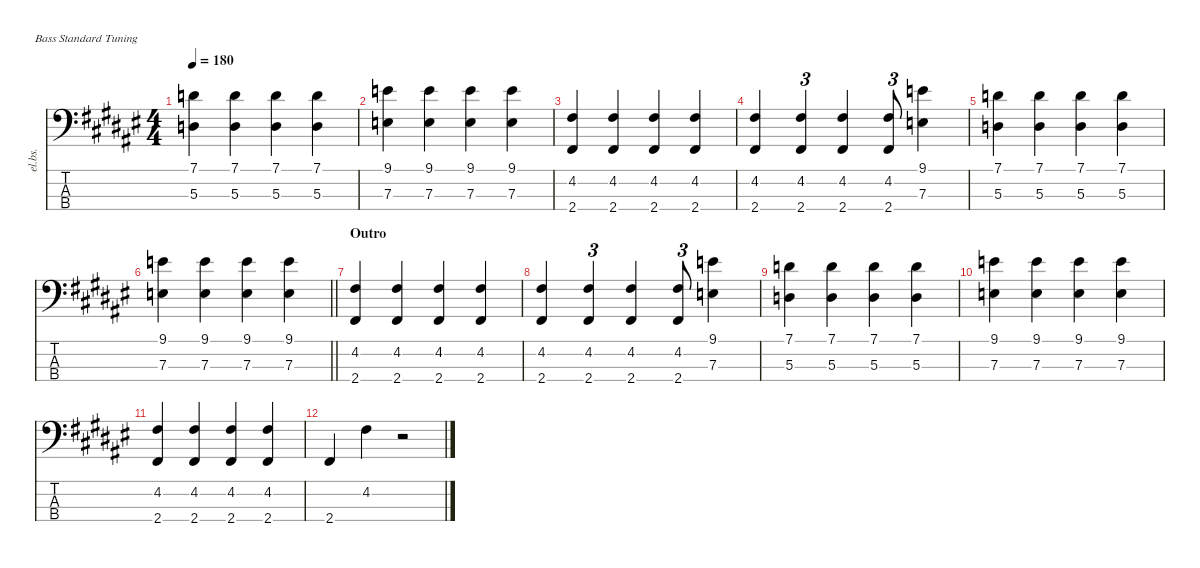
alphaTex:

\defaultSystemsLayout 4
\hideDynamics
\bracketExtendMode nobrackets
\otherSystemsTrackNameOrientation horizontal
\track ("Slap Bass" "el.bs.") {defaultSystemsLayout 4 instrument slapbass1}
\staff {score tabs}
\tuning (G2 D2 A1 E1)
\ts (4 4)
\tempo 180
\clef f4
\ks f#
(7.1{acc forcenatural} 5.3{acc forcenatural}).4{dy f beam Down} (7.1{acc forcenatural} 5.3{acc forcenatural}).4{beam Down} (7.1{acc forcenatural} 5.3{acc forcenatural}).4{beam Down} (7.1{acc forcenatural} 5.3{acc forcenatural}).4{beam Down} |
(9.1{acc forcenatural} 7.3{acc forcenatural}).4{beam Down} (9.1{acc forcenatural} 7.3{acc forcenatural}).4{beam Down} (9.1{acc forcenatural} 7.3{acc forcenatural}).4{beam Down} (9.1{acc forcenatural} 7.3{acc forcenatural}).4{beam Down} |
(4.2{acc #} 2.4{acc #}).4{beam Up} (4.2{acc #} 2.4{acc #}).4{beam Up} (4.2{acc #} 2.4{acc #}).4{beam Up} (4.2{acc #} 2.4{acc #}).4{beam Up} |
(4.2{acc #} 2.4{acc #}).4{beam Up} (4.2{acc #} 2.4{acc #}).4{tu (3 2) beam Up} (4.2{acc #} 2.4{acc #}).4{beam Up} (4.2{acc #} 2.4{acc #}).8{tu (3 2) beam Up} (9.1{acc forcenatural} 7.3{acc forcenatural}).4{beam Down} |
(7.1{acc forcenatural} 5.3{acc forcenatural}).4{beam Down} (7.1{acc forcenatural} 5.3{acc forcenatural}).4{beam Down} (7.1{acc forcenatural} 5.3{acc forcenatural}).4{beam Down} (7.1{acc forcenatural} 5.3{acc forcenatural}).4{beam Down} |
\barLineRight lightlight
(9.1{acc forcenatural} 7.3{acc forcenatural}).4{beam Down} (9.1{acc forcenatural} 7.3{acc forcenatural}).4{beam Down} (9.1{acc forcenatural} 7.3{acc forcenatural}).4{beam Down} (9.1{acc forcenatural} 7.3{acc forcenatural}).4{beam Down} |
\section ("" "Outro")
(4.2{acc #} 2.4{acc #}).4{beam Up} (4.2{acc #} 2.4{acc #}).4{beam Up} (4.2{acc #} 2.4{acc #}).4{beam Up} (4.2{acc #} 2.4{acc #}).4{beam Up} |
(4.2{acc #} 2.4{acc #}).4{beam Up} (4.2{acc #} 2.4{acc #}).4{tu (3 2) beam Up} (4.2{acc #} 2.4{acc #}).4{beam Up} (4.2{acc #} 2.4{acc #}).8{tu (3 2) beam Up} (9.1{acc forcenatural} 7.3{acc forcenatural}).4{beam Down} |
(7.1{acc forcenatural} 5.3{acc forcenatural}).4{beam Down} (7.1{acc forcenatural} 5.3{acc forcenatural}).4{beam Down} (7.1{acc forcenatural} 5.3{acc forcenatural}).4{beam Down} (7.1{acc forcenatural} 5.3{acc forcenatural}).4{beam Down} |
(9.1{acc forcenatural} 7.3{acc forcenatural}).4{beam Down} (9.1{acc forcenatural} 7.3{acc forcenatural}).4{beam Down} (9.1{acc forcenatural} 7.3{acc forcenatural}).4{beam Down} (9.1{acc forcenatural} 7.3{acc forcenatural}).4{beam Down} |
(4.2{acc #} 2.4{acc #}).4{beam Up} (4.2{acc #} 2.4{acc #}).4{beam Up} (4.2{acc #} 2.4{acc #}).4{beam Up} (4.2{acc #} 2.4{acc #}).4{beam Up} |
2.4{acc #}.4{beam Up} 4.2{acc #}.4{beam Down} r.2{beam Down}
